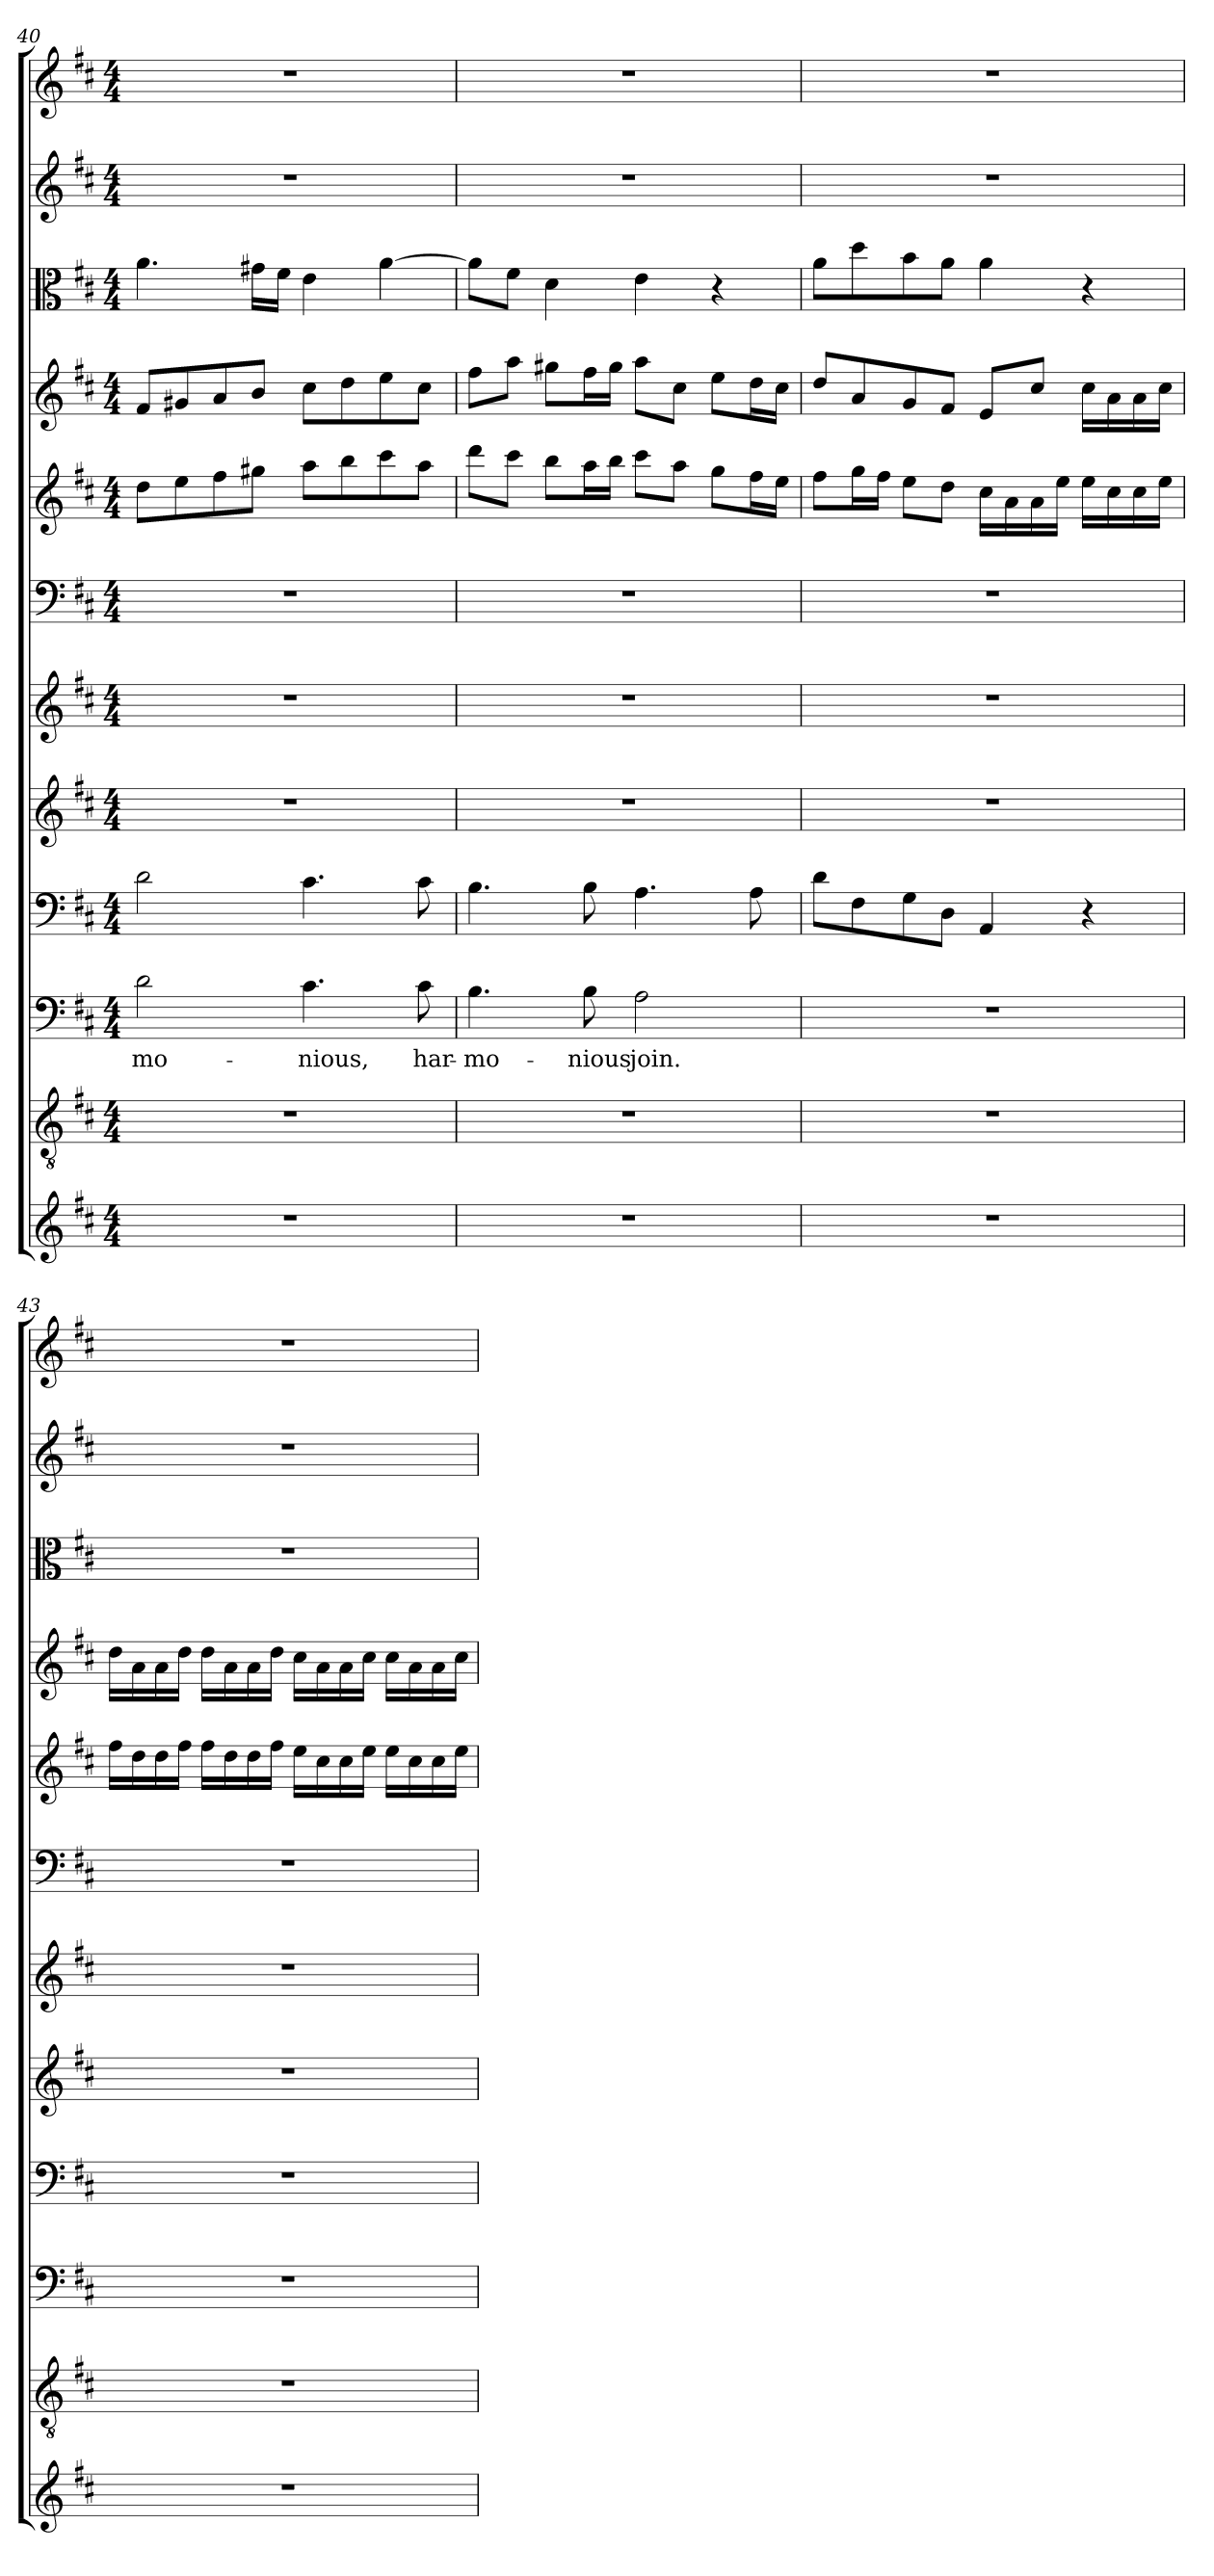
**kern	**kern	**kern	**text	**kern	**kern	**kern	**kern	**kern	**kern	**kern	**kern	**kern
*part12	*part11	*part10	*part10	*part9	*part8	*part7	*part6	*part5	*part4	*part3	*part2	*part1
*staff12	*staff11	*staff10	*staff10	*staff9	*staff8	*staff7	*staff6	*staff5	*staff4	*staff3	*staff2	*staff1
*clefG2	*clefGv2	*clefF4	*	*clefF4	*clefG2	*clefG2	*clefF4	*clefG2	*clefG2	*clefC3	*clefG2	*clefG2
*k[f#c#]	*k[f#c#]	*k[f#c#]	*	*k[f#c#]	*k[f#c#]	*k[f#c#]	*k[f#c#]	*k[f#c#]	*k[f#c#]	*k[f#c#]	*k[f#c#]	*k[f#c#]
*D:	*D:	*D:	*	*D:	*D:	*D:	*D:	*D:	*D:	*D:	*D:	*D:
*M4/4	*M4/4	*M4/4	*	*M4/4	*M4/4	*M4/4	*M4/4	*M4/4	*M4/4	*M4/4	*M4/4	*M4/4
=40	=40	=40	=40	=40	=40	=40	=40	=40	=40	=40	=40	=40
1r	1r	2d\	-mo-	2d\	1r	1r	1r	8dd\L	8f#/L	4.a\	1r	1r
.	.	.	.	.	.	.	.	8ee\	8g#X/	.	.	.
.	.	.	.	.	.	.	.	8ff#\	8a/	.	.	.
.	.	.	.	.	.	.	.	8gg#X\J	8b/J	16g#X\LL	.	.
.	.	.	.	.	.	.	.	.	.	16f#\JJ	.	.
.	.	4.c#\	-nious,	4.c#\	.	.	.	8aa\L	8cc#\L	4e\	.	.
.	.	.	.	.	.	.	.	8bb\	8dd\	.	.	.
.	.	.	.	.	.	.	.	8ccc#\	8ee\	[4a\	.	.
.	.	8c#\	har-	8c#\	.	.	.	8aa\J	8cc#\J	.	.	.
=41	=41	=41	=41	=41	=41	=41	=41	=41	=41	=41	=41	=41
1r	1r	4.B\	-mo-	4.B\	1r	1r	1r	8ddd\L	8ff#\L	8a\L]	1r	1r
.	.	.	.	.	.	.	.	8ccc#\J	8aa\J	8f#\J	.	.
.	.	.	.	.	.	.	.	8bb\L	8gg#X\L	4d\	.	.
.	.	8B\	-nious	8B\	.	.	.	16aa\L	16ff#\L	.	.	.
.	.	.	.	.	.	.	.	16bb\JJ	16gg#\JJ	.	.	.
.	.	2A\	join.	4.A\	.	.	.	8ccc#\L	8aa\L	4e\	.	.
.	.	.	.	.	.	.	.	8aa\J	8cc#\J	.	.	.
.	.	.	.	.	.	.	.	8gg\L	8ee\L	4r	.	.
.	.	.	.	8A\	.	.	.	16ff#\L	16dd\L	.	.	.
.	.	.	.	.	.	.	.	16ee\JJ	16cc#\JJ	.	.	.
=42	=42	=42	=42	=42	=42	=42	=42	=42	=42	=42	=42	=42
1r	1r	1r	.	8d\L	1r	1r	1r	8ff#\L	8dd/L	8a\L	1r	1r
.	.	.	.	8F#\	.	.	.	16gg\L	8a/	8dd\	.	.
.	.	.	.	.	.	.	.	16ff#\JJ	.	.	.	.
.	.	.	.	8G\	.	.	.	8ee\L	8g/	8b\	.	.
.	.	.	.	8D\J	.	.	.	8dd\J	8f#/J	8a\J	.	.
.	.	.	.	4AA/	.	.	.	16cc#\LL	8e/L	4a\	.	.
.	.	.	.	.	.	.	.	16a\	.	.	.	.
.	.	.	.	.	.	.	.	16a\	8cc#/J	.	.	.
.	.	.	.	.	.	.	.	16ee\JJ	.	.	.	.
.	.	.	.	4r	.	.	.	16ee\LL	16cc#\LL	4r	.	.
.	.	.	.	.	.	.	.	16cc#\	16a\	.	.	.
.	.	.	.	.	.	.	.	16cc#\	16a\	.	.	.
.	.	.	.	.	.	.	.	16ee\JJ	16cc#\JJ	.	.	.
=43	=43	=43	=43	=43	=43	=43	=43	=43	=43	=43	=43	=43
1r	1r	1r	.	1r	1r	1r	1r	16ff#\LL	16dd\LL	1r	1r	1r
.	.	.	.	.	.	.	.	16dd\	16a\	.	.	.
.	.	.	.	.	.	.	.	16dd\	16a\	.	.	.
.	.	.	.	.	.	.	.	16ff#\JJ	16dd\JJ	.	.	.
.	.	.	.	.	.	.	.	16ff#\LL	16dd\LL	.	.	.
.	.	.	.	.	.	.	.	16dd\	16a\	.	.	.
.	.	.	.	.	.	.	.	16dd\	16a\	.	.	.
.	.	.	.	.	.	.	.	16ff#\JJ	16dd\JJ	.	.	.
.	.	.	.	.	.	.	.	16ee\LL	16cc#\LL	.	.	.
.	.	.	.	.	.	.	.	16cc#\	16a\	.	.	.
.	.	.	.	.	.	.	.	16cc#\	16a\	.	.	.
.	.	.	.	.	.	.	.	16ee\JJ	16cc#\JJ	.	.	.
.	.	.	.	.	.	.	.	16ee\LL	16cc#\LL	.	.	.
.	.	.	.	.	.	.	.	16cc#\	16a\	.	.	.
.	.	.	.	.	.	.	.	16cc#\	16a\	.	.	.
.	.	.	.	.	.	.	.	16ee\JJ	16cc#\JJ	.	.	.
=	=	=	=	=	=	=	=	=	=	=	=	=
*-	*-	*-	*-	*-	*-	*-	*-	*-	*-	*-	*-	*-
